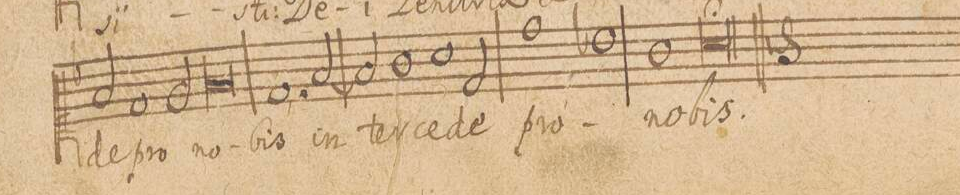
**kern	**text
*I"CANTVS.	*
*clefC1	*
*k[b-]	*
*met(C|)	*
*M2/1	*
2f/	-de
1d	pro
2e/	.
=68-	=68-
0f	no-
=69-	=69-
1.d,	-bis
[<2f/	in-
=70-	=70-
2f/]	.
1g	-ter-
1a\	-ce-
=71-	=71-
2d/	-de
1dd	pro
=72-	=72-
1b-X	.
1g	no-
=73-	=73-
0a;>	-bis.
==	==
*-	*-
